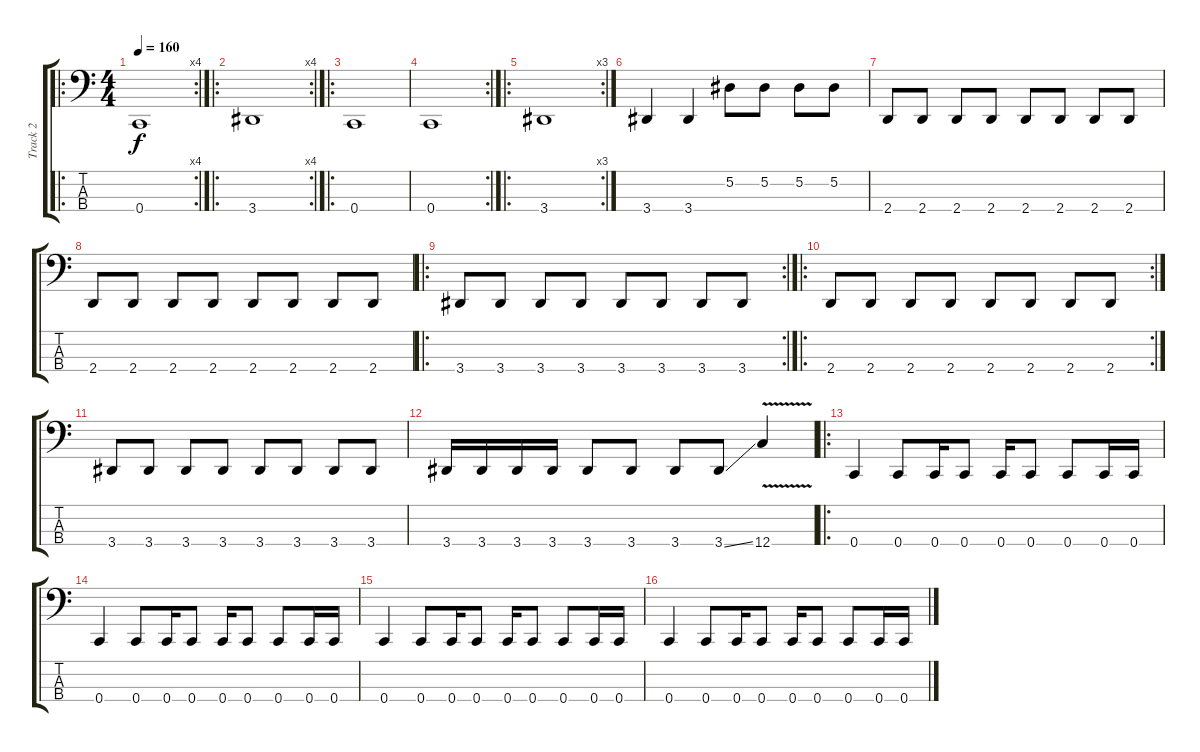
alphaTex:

\track ("Track 2" "Track 2") {instrument electricbassfinger}
\staff {score tabs}
\tuning (Eb2 Bb1 F1 C1) {hide}
\ro
\rc 4
\ts (4 4)
\tempo 160
\clef f4
\ks c
0.4.1{dy f instrument electricbassfinger} |
\ro
\rc 4
3.4.1 |
\ro
0.4.1 |
\rc 2
0.4.1 |
\ro
\rc 3
3.4.1 |
3.4.4 3.4.4 5.2.8 5.2.8 5.2.8 5.2.8 |
2.4.8 2.4.8 2.4.8 2.4.8 2.4.8 2.4.8 2.4.8 2.4.8 |
2.4.8 2.4.8 2.4.8 2.4.8 2.4.8 2.4.8 2.4.8 2.4.8 |
\ro
\rc 2
3.4.8 3.4.8 3.4.8 3.4.8 3.4.8 3.4.8 3.4.8 3.4.8 |
\ro
\rc 2
2.4.8 2.4.8 2.4.8 2.4.8 2.4.8 2.4.8 2.4.8 2.4.8 |
3.4.8 3.4.8 3.4.8 3.4.8 3.4.8 3.4.8 3.4.8 3.4.8 |
3.4.16 3.4.16 3.4.16 3.4.16 3.4.8 3.4.8 3.4.8 3.4{ss}.8 12.4{v}.4 |
\ro
0.4.4 0.4.8 0.4.16 0.4.8 0.4.16 0.4.8 0.4.8 0.4.16 0.4.16 |
0.4.4 0.4.8 0.4.16 0.4.8 0.4.16 0.4.8 0.4.8 0.4.16 0.4.16 |
0.4.4 0.4.8 0.4.16 0.4.8 0.4.16 0.4.8 0.4.8 0.4.16 0.4.16 |
0.4.4 0.4.8 0.4.16 0.4.8 0.4.16 0.4.8 0.4.8 0.4.16 0.4.16
